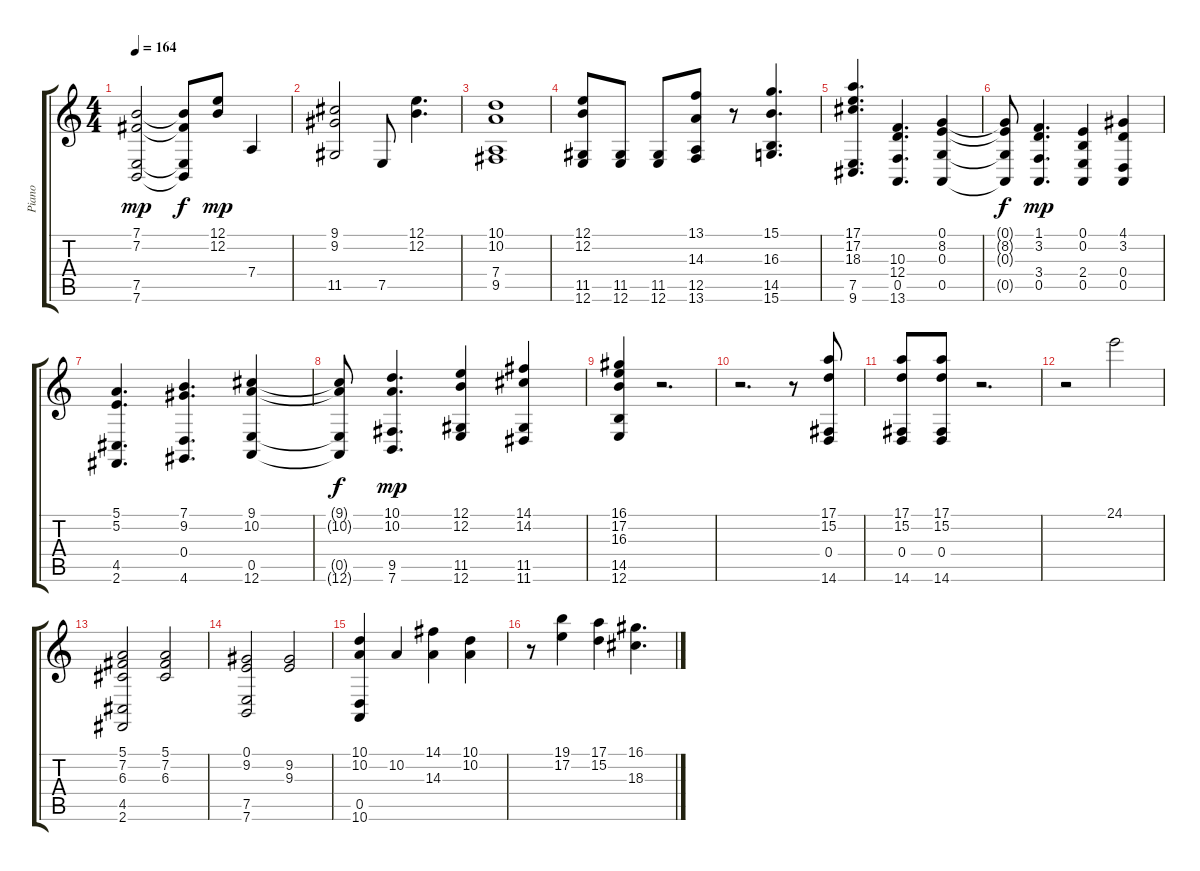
\track ("Piano" "Piano") {instrument acousticgrandpiano}
\staff {score tabs}
\tuning (E4 B3 G3 D3 A2 E2) {hide}
\ts (4 4)
\tempo 164
\clef g2
\ks c
(7.1 7.2 7.5 7.6).2{dy mp} (7.1{t} 7.2{t} 7.5{t} 7.6{t}).8{dy f} (12.1 12.2).8{dy mp} 7.4.4 |
(9.1 9.2 11.5).2 7.5.8 (12.1 12.2).4{d} |
(10.1 10.2 7.4 9.5).1 |
(12.1 12.2 11.5 12.6).8 (11.5 12.6).8 (11.5 12.6).8 (13.1 14.3 12.5 13.6).8 r.8 (15.1 16.3 14.5 15.6).4{d} |
(17.1 17.2 18.3 7.5 9.6).4{d} (10.3 12.4 0.5 13.6).4{d} (0.1 8.2 0.3 0.5).4 |
(0.1{t} 8.2{t} 0.3{t} 0.5{t}).8{dy f} (1.1 3.2 3.4 0.5).4{d dy mp} (0.1 0.2 2.4 0.5).4 (4.1 3.2 0.4 0.5).4 |
(5.1 5.2 4.5 2.6).4{d} (7.1 9.2 0.4 4.6).4{d} (9.1 10.2 0.5 12.6).4 |
(9.1{t} 10.2{t} 0.5{t} 12.6{t}).8{dy f} (10.1 10.2 9.5 7.6).4{d dy mp} (12.1 12.2 11.5 12.6).4 (14.1 14.2 11.5 11.6).4 |
(16.1 17.2 16.3 14.5 12.6).4 r.2{d} |
r.2{d} r.8 (17.1 15.2 0.4 14.6).8 |
(17.1 15.2 0.4 14.6).8 (17.1 15.2 0.4 14.6).8 r.2{d} |
r.2 24.1.2 |
(5.1 7.2 6.3 4.5 2.6).2 (5.1 7.2 6.3).2 |
(0.1 9.2 7.5 7.6).2 (9.2 9.3).2 |
(10.1 10.2 0.5 10.6).4 10.2.4 (14.1 14.3).4 (10.1 10.2).4 |
r.8 (19.1 17.2).4 (17.1 15.2).4 (16.1 18.3).4{d}
